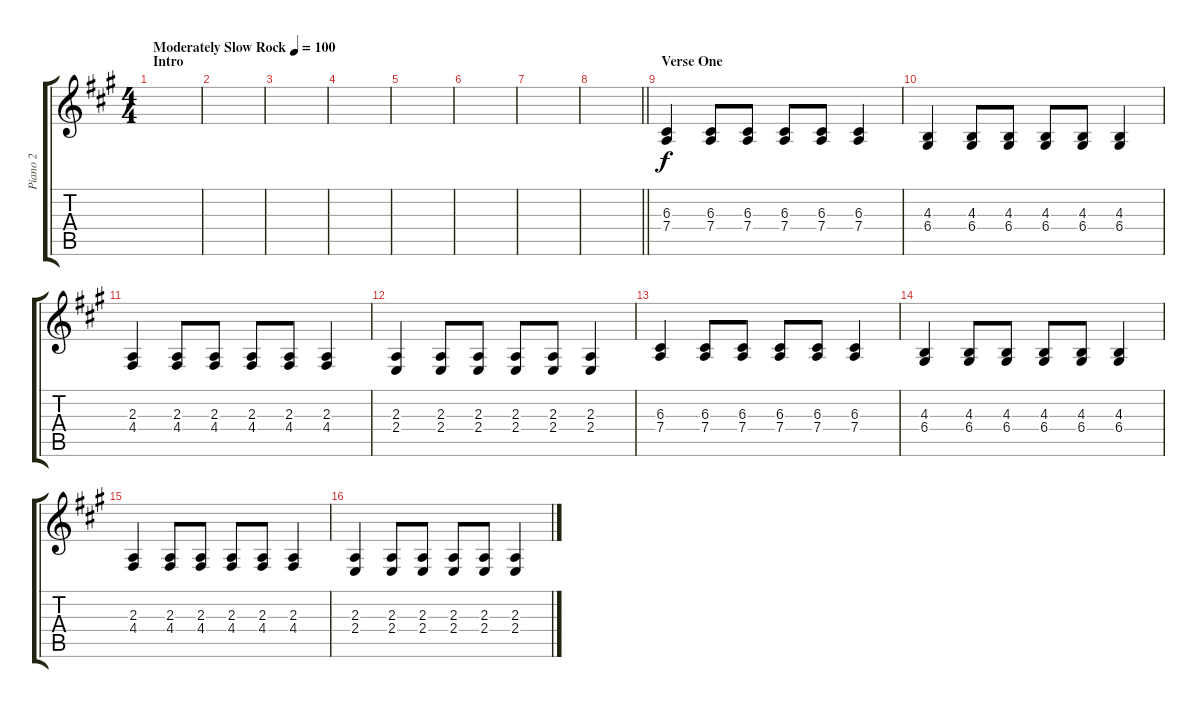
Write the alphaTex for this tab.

\track ("Piano 2" "Piano 2") {instrument acousticgrandpiano}
\staff {score tabs}
\tuning (E4 B3 G3 D3 A2 E2) {hide}
\ts (4 4)
\section ("" "Intro")
\tempo (100 "Moderately Slow Rock")
\clef g2
\ks a
|
|
|
|
|
|
|
\barLineRight lightlight
|
\section ("" "Verse One")
(6.3 7.4).4 (6.3 7.4).8 (6.3 7.4).8 (6.3 7.4).8 (6.3 7.4).8 (6.3 7.4).4 |
(4.3 6.4).4 (4.3 6.4).8 (4.3 6.4).8 (4.3 6.4).8 (4.3 6.4).8 (4.3 6.4).4 |
(2.3 4.4).4 (2.3 4.4).8 (2.3 4.4).8 (2.3 4.4).8 (2.3 4.4).8 (2.3 4.4).4 |
(2.3 2.4).4 (2.3 2.4).8 (2.3 2.4).8 (2.3 2.4).8 (2.3 2.4).8 (2.3 2.4).4 |
(6.3 7.4).4 (6.3 7.4).8 (6.3 7.4).8 (6.3 7.4).8 (6.3 7.4).8 (6.3 7.4).4 |
(4.3 6.4).4 (4.3 6.4).8 (4.3 6.4).8 (4.3 6.4).8 (4.3 6.4).8 (4.3 6.4).4 |
(2.3 4.4).4 (2.3 4.4).8 (2.3 4.4).8 (2.3 4.4).8 (2.3 4.4).8 (2.3 4.4).4 |
(2.3 2.4).4 (2.3 2.4).8 (2.3 2.4).8 (2.3 2.4).8 (2.3 2.4).8 (2.3 2.4).4
